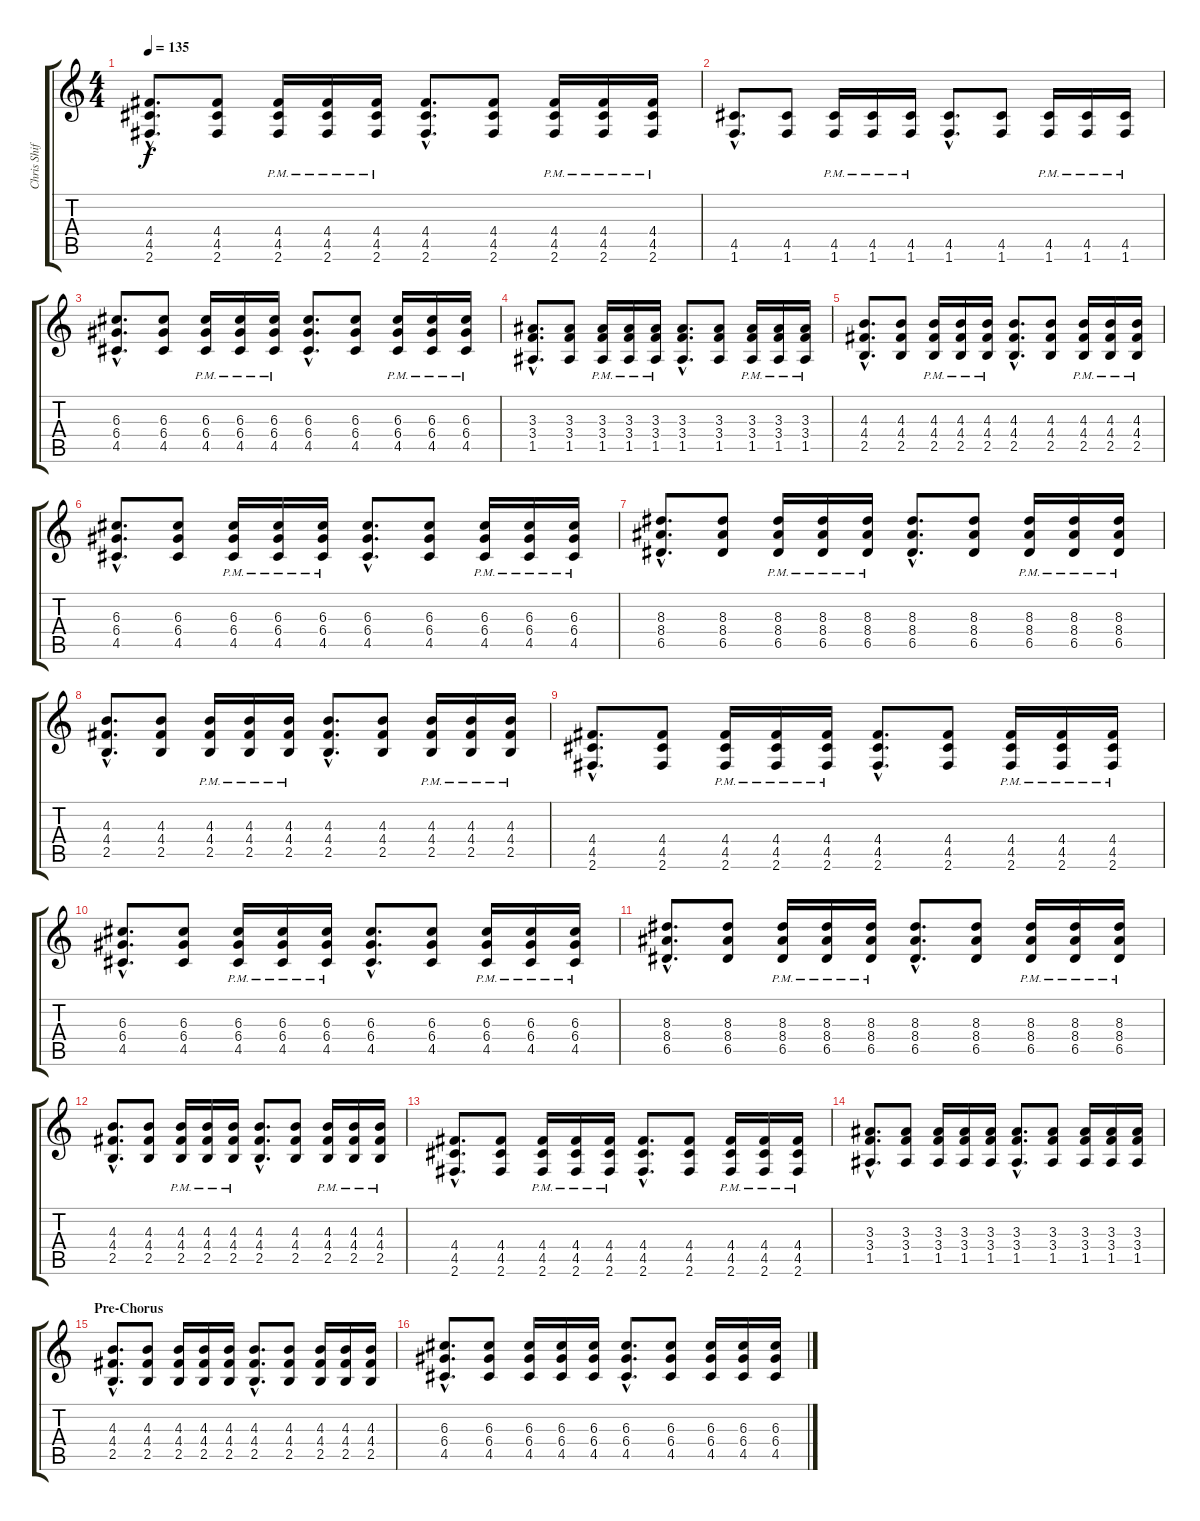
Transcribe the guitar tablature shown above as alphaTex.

\track ("Chris Shifflet" "Chris Shif") {instrument overdrivenguitar}
\staff {score tabs}
\tuning (E4 B3 G3 D3 A2 E2) {hide}
\ts (4 4)
\tempo 135
\clef g2
\ks c
(4.4{hac} 4.5{hac} 2.6{hac}).8{d dy f} (4.4 4.5 2.6).8 (4.4{pm} 4.5{pm} 2.6{pm}).16 (4.4{pm} 4.5{pm} 2.6{pm}).16 (4.4{pm} 4.5{pm} 2.6{pm}).16 (4.4{hac} 4.5{hac} 2.6{hac}).8{d} (4.4 4.5 2.6).8 (4.4{pm} 4.5{pm} 2.6{pm}).16 (4.4{pm} 4.5{pm} 2.6{pm}).16 (4.4{pm} 4.5{pm} 2.6{pm}).16 |
(4.5{hac} 1.6{hac}).8{d} (4.5 1.6).8 (4.5{pm} 1.6{pm}).16 (4.5{pm} 1.6{pm}).16 (4.5{pm} 1.6{pm}).16 (4.5{hac} 1.6{hac}).8{d} (4.5 1.6).8 (4.5{pm} 1.6{pm}).16 (4.5{pm} 1.6{pm}).16 (4.5{pm} 1.6{pm}).16 |
(6.3{hac} 6.4{hac} 4.5{hac}).8{d} (6.3 6.4 4.5).8 (6.3{pm} 6.4{pm} 4.5{pm}).16 (6.3{pm} 6.4{pm} 4.5{pm}).16 (6.3{pm} 6.4{pm} 4.5{pm}).16 (6.3{hac} 6.4{hac} 4.5{hac}).8{d} (6.3 6.4 4.5).8 (6.3{pm} 6.4{pm} 4.5{pm}).16 (6.3{pm} 6.4{pm} 4.5{pm}).16 (6.3{pm} 6.4{pm} 4.5{pm}).16 |
(3.3{hac} 3.4{hac} 1.5{hac}).8{d} (3.3 3.4 1.5).8 (3.3{pm} 3.4{pm} 1.5{pm}).16 (3.3{pm} 3.4{pm} 1.5{pm}).16 (3.3{pm} 3.4{pm} 1.5{pm}).16 (3.3{hac} 3.4{hac} 1.5{hac}).8{d} (3.3 3.4 1.5).8 (3.3{pm} 3.4{pm} 1.5{pm}).16 (3.3{pm} 3.4{pm} 1.5{pm}).16 (3.3{pm} 3.4{pm} 1.5{pm}).16 |
(4.3{hac} 4.4{hac} 2.5{hac}).8{d} (4.3 4.4 2.5).8 (4.3 4.4{pm} 2.5{pm}).16 (4.3{pm} 4.4{pm} 2.5{pm}).16 (4.3{pm} 4.4{pm} 2.5{pm}).16 (4.3{hac} 4.4{hac} 2.5{hac}).8{d} (4.3 4.4 2.5).8 (4.3{pm} 4.4{pm} 2.5{pm}).16 (4.3{pm} 4.4{pm} 2.5{pm}).16 (4.3{pm} 4.4{pm} 2.5{pm}).16 |
(6.3{hac} 6.4{hac} 4.5{hac}).8{d} (6.3 6.4 4.5).8 (6.3{pm} 6.4{pm} 4.5{pm}).16 (6.3{pm} 6.4{pm} 4.5{pm}).16 (6.3{pm} 6.4{pm} 4.5{pm}).16 (6.3{hac} 6.4{hac} 4.5{hac}).8{d} (6.3 6.4 4.5).8 (6.3{pm} 6.4{pm} 4.5{pm}).16 (6.3{pm} 6.4{pm} 4.5{pm}).16 (6.3{pm} 6.4{pm} 4.5{pm}).16 |
(8.3{hac} 8.4{hac} 6.5{hac}).8{d} (8.3 8.4 6.5).8 (8.3{pm} 8.4{pm} 6.5{pm}).16 (8.3{pm} 8.4{pm} 6.5{pm}).16 (8.3{pm} 8.4{pm} 6.5{pm}).16 (8.3{hac} 8.4{hac} 6.5{hac}).8{d} (8.3 8.4 6.5).8 (8.3{pm} 8.4{pm} 6.5{pm}).16 (8.3{pm} 8.4{pm} 6.5{pm}).16 (8.3{pm} 8.4{pm} 6.5{pm}).16 |
(4.3{hac} 4.4{hac} 2.5{hac}).8{d} (4.3 4.4 2.5).8 (4.3 4.4{pm} 2.5{pm}).16 (4.3{pm} 4.4{pm} 2.5{pm}).16 (4.3{pm} 4.4{pm} 2.5{pm}).16 (4.3{hac} 4.4{hac} 2.5{hac}).8{d} (4.3 4.4 2.5).8 (4.3{pm} 4.4{pm} 2.5{pm}).16 (4.3{pm} 4.4{pm} 2.5{pm}).16 (4.3{pm} 4.4{pm} 2.5{pm}).16 |
(4.4{hac} 4.5{hac} 2.6{hac}).8{d} (4.4 4.5 2.6).8 (4.4{pm} 4.5{pm} 2.6{pm}).16 (4.4{pm} 4.5{pm} 2.6{pm}).16 (4.4{pm} 4.5{pm} 2.6{pm}).16 (4.4{hac} 4.5{hac} 2.6{hac}).8{d} (4.4 4.5 2.6).8 (4.4{pm} 4.5{pm} 2.6{pm}).16 (4.4{pm} 4.5{pm} 2.6{pm}).16 (4.4{pm} 4.5{pm} 2.6{pm}).16 |
(6.3{hac} 6.4{hac} 4.5{hac}).8{d} (6.3 6.4 4.5).8 (6.3{pm} 6.4{pm} 4.5{pm}).16 (6.3{pm} 6.4{pm} 4.5{pm}).16 (6.3{pm} 6.4{pm} 4.5{pm}).16 (6.3{hac} 6.4{hac} 4.5{hac}).8{d} (6.3 6.4 4.5).8 (6.3{pm} 6.4{pm} 4.5{pm}).16 (6.3{pm} 6.4{pm} 4.5{pm}).16 (6.3{pm} 6.4{pm} 4.5{pm}).16 |
(8.3{hac} 8.4{hac} 6.5{hac}).8{d} (8.3 8.4 6.5).8 (8.3{pm} 8.4{pm} 6.5{pm}).16 (8.3{pm} 8.4{pm} 6.5{pm}).16 (8.3{pm} 8.4{pm} 6.5{pm}).16 (8.3{hac} 8.4{hac} 6.5{hac}).8{d} (8.3 8.4 6.5).8 (8.3{pm} 8.4{pm} 6.5{pm}).16 (8.3{pm} 8.4{pm} 6.5{pm}).16 (8.3{pm} 8.4{pm} 6.5{pm}).16 |
(4.3{hac} 4.4{hac} 2.5{hac}).8{d} (4.3 4.4 2.5).8 (4.3 4.4{pm} 2.5{pm}).16 (4.3{pm} 4.4{pm} 2.5{pm}).16 (4.3{pm} 4.4{pm} 2.5{pm}).16 (4.3{hac} 4.4{hac} 2.5{hac}).8{d} (4.3 4.4 2.5).8 (4.3{pm} 4.4{pm} 2.5{pm}).16 (4.3{pm} 4.4{pm} 2.5{pm}).16 (4.3{pm} 4.4{pm} 2.5{pm}).16 |
(4.4{hac} 4.5{hac} 2.6{hac}).8{d} (4.4 4.5 2.6).8 (4.4{pm} 4.5{pm} 2.6{pm}).16 (4.4{pm} 4.5{pm} 2.6{pm}).16 (4.4{pm} 4.5{pm} 2.6{pm}).16 (4.4{hac} 4.5{hac} 2.6{hac}).8{d} (4.4 4.5 2.6).8 (4.4{pm} 4.5{pm} 2.6{pm}).16 (4.4{pm} 4.5{pm} 2.6{pm}).16 (4.4{pm} 4.5{pm} 2.6{pm}).16 |
(3.3{hac} 3.4{hac} 1.5{hac}).8{d} (3.3 3.4 1.5).8 (3.3 3.4 1.5).16 (3.3 3.4 1.5).16 (3.3 3.4 1.5).16 (3.3{hac} 3.4{hac} 1.5{hac}).8{d} (3.3 3.4 1.5).8 (3.3 3.4 1.5).16 (3.3 3.4 1.5).16 (3.3 3.4 1.5).16 |
\section ("" "Pre-Chorus")
(4.3{hac} 4.4{hac} 2.5{hac}).8{d} (4.3 4.4 2.5).8 (4.3 4.4 2.5).16 (4.3 4.4 2.5).16 (4.3 4.4 2.5).16 (4.3{hac} 4.4{hac} 2.5{hac}).8{d} (4.3 4.4 2.5).8 (4.3 4.4 2.5).16 (4.3 4.4 2.5).16 (4.3 4.4 2.5).16 |
(6.3{hac} 6.4{hac} 4.5{hac}).8{d} (6.3 6.4 4.5).8 (6.3 6.4 4.5).16 (6.3 6.4 4.5).16 (6.3 6.4 4.5).16 (6.3{hac} 6.4{hac} 4.5{hac}).8{d} (6.3 6.4 4.5).8 (6.3 6.4 4.5).16 (6.3 6.4 4.5).16 (6.3 6.4 4.5).16
